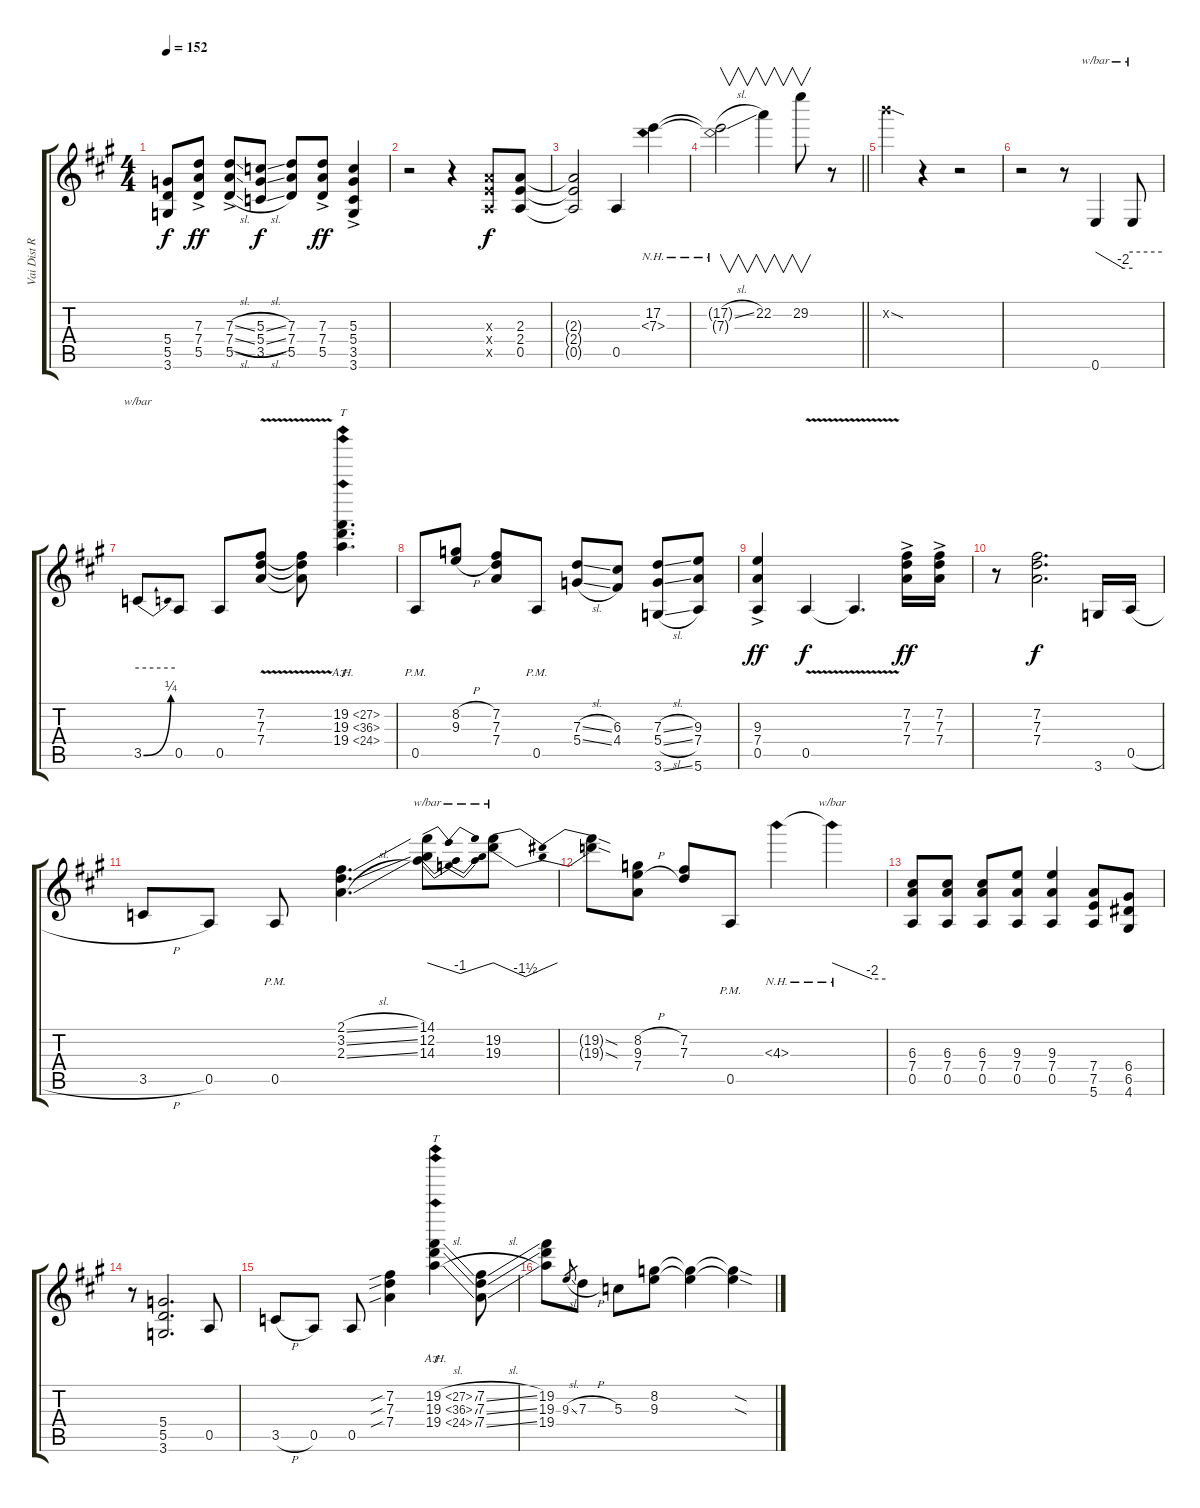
\track ("Vai Dist Rhy" "Vai Dist R") {instrument overdrivenguitar}
\staff {score tabs}
\tuning (E4 B3 G3 D3 A2 E2) {hide}
\ts (4 4)
\tempo 152
\clef g2
\ks a
(5.4{t} 5.5{t} 3.6{t}).8{dy f} (7.3{ac} 7.4{ac} 5.5{ac}).8{dy ff} (7.3{sl ac} 7.4{sl ac} 5.5{sl ac}).8 (5.3{sl} 5.4{sl} 3.5{sl}).8{dy f} (7.3 7.4 5.5).8 (7.3{ac} 7.4{ac} 5.5{ac}).8{dy ff} (5.3{ac} 5.4{ac} 3.5{ac} 3.6{ac}).4 |
r.2 r.4 (2.3{x} 2.4{x} 0.5{x}).8{dy f} (2.3 2.4 0.5).8 |
(2.3{t} 2.4{t} 0.5{t}).2 0.5.4 (17.2 7.3{nh}).4 |
\barLineRight lightlight
(17.2{sl t} 7.3{nh t}).2{v} 22.2.4{v} 29.2.8{v} r.8 |
24.2{sod x}.4 r.4 r.2 |
r.2 r.8 0.6.4{tbe (custom default 0 0 45 -8 60 -8)} 0.6{t}.8{tbe (hold default 0 0 60 0)} |
3.5{be (bend 0 0 60 1)}.8{tbe (hold default 0 0 60 0)} 0.5.8 0.5.8 (7.2{v} 7.3{v} 7.4{v}).8 (7.2{v t} 7.3{v t} 7.4{v t}).8 (19.2{ah 8} 19.3{ah 17} 19.4{ah 5}).4{tt d} |
0.5{pm}.8 (8.2{h} 9.3{h}).8 (7.2 7.3 7.4).8 0.5{pm}.8 (7.3{sl} 5.4{sl}).8 (6.3 4.4).8 (7.3{sl} 5.4{sl} 3.6{sl}).8 (9.3 7.4 5.6).8 |
(9.3{ac} 7.4{ac} 0.5{ac}).4{dy ff} 0.5{v}.4{dy f} 0.5{v t}.4{d} (7.2{ac} 7.3{ac} 7.4{ac}).16{dy ff} (7.2{ac} 7.3{ac} 7.4{ac}).16 |
r.8 (7.2 7.3 7.4).2{d dy f} 3.6.16 0.5{h}.16 |
3.5{h}.8 0.5.8 0.5{pm}.8 (2.1{sl} 3.2{sl} 2.3{sl}).4{d} (14.1 12.2 14.3).8{tbe (dip default 0 0 30 -4 60 0)} (19.2 19.3).8{tbe (dip default 0 0 30 -6 60 0)} |
(19.2{sod t} 19.3{sod t}).8 (8.2{h} 9.3{h} 7.4).8 (7.2 7.3).8 0.5{pm}.8 4.3{nh}.4 4.3{nh t}.4{tbe (custom default 0 0 45 -8 60 -8)} |
(6.3 7.4 0.5).8 (6.3 7.4 0.5).8 (6.3 7.4 0.5).8 (9.3 7.4 0.5).8 (9.3 7.4 0.5).4 (7.4 7.5 5.6).8 (6.4 6.5 4.6).8 |
r.8 (5.4 5.5 3.6).2{d} 0.5.8 |
3.5{h}.8 0.5.8 0.5.8 (7.2{sib} 7.3{sib} 7.4{sib}).4 (19.2{ah 8 sl} 19.3{ah 17 sl} 19.4{ah 5 sl}).4{tt} (7.2{sl} 7.3{sl} 7.4{sl}).8 |
(19.2 19.3 19.4).8 9.3{sl}.8{gr} 7.3{h}.8 5.3.8 (8.2 9.3).8 (8.2{t} 9.3{t}).4 (8.2{sod t} 9.3{sod t}).4
